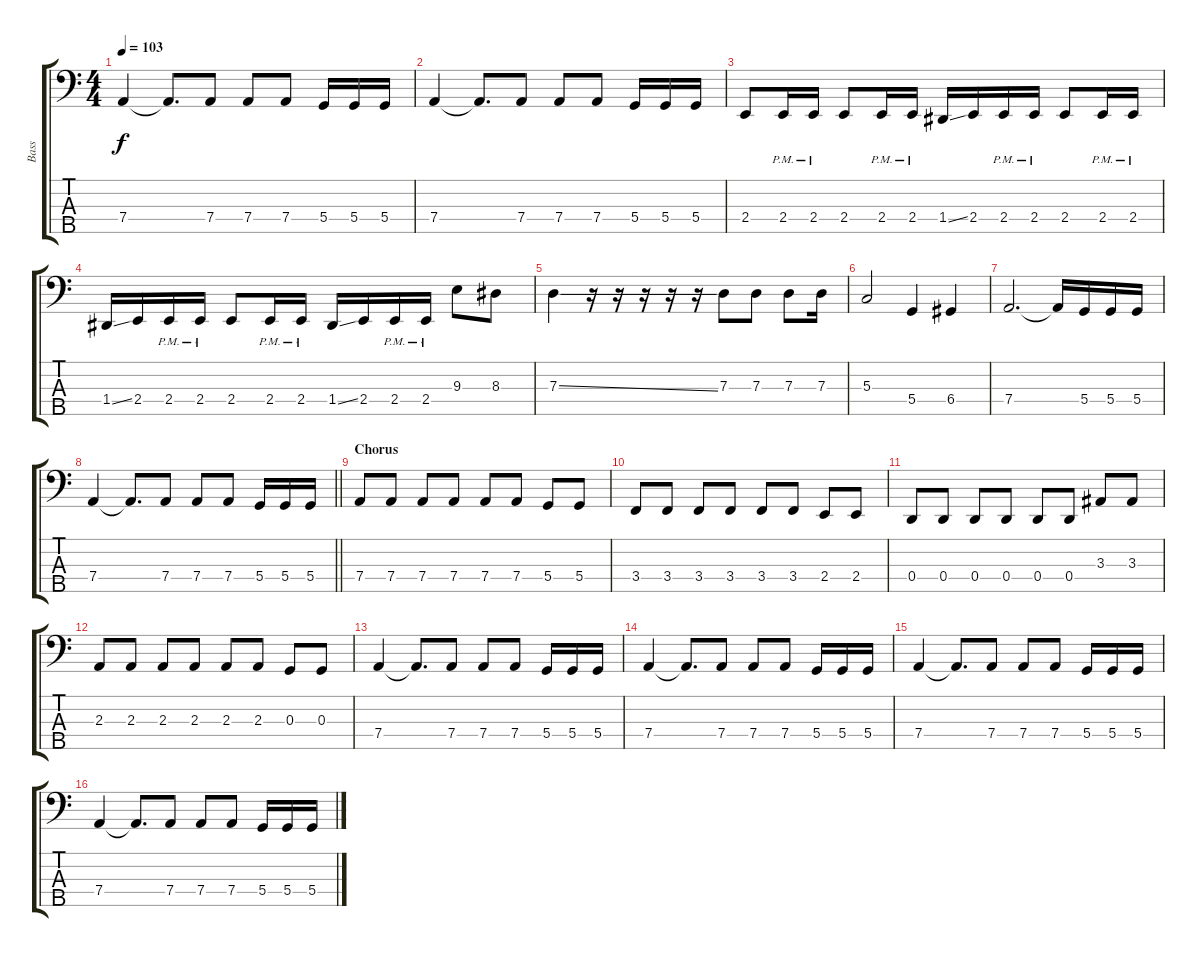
\track ("Bass" "Bass") {instrument electricbasspick}
\staff {score tabs}
\tuning (F2 C2 G1 D1 A0) {hide}
\ts (4 4)
\tempo 103
\clef f4
\ks c
7.4.4{dy f} 7.4{t}.8{d} 7.4.8 7.4.8 7.4.8 5.4.16 5.4.16 5.4.16 |
7.4.4 7.4{t}.8{d} 7.4.8 7.4.8 7.4.8 5.4.16 5.4.16 5.4.16 |
2.4.8 2.4{pm}.16 2.4{pm}.16 2.4.8 2.4{pm}.16 2.4{pm}.16 1.4{ss}.16 2.4.16 2.4{pm}.16 2.4{pm}.16 2.4.8 2.4{pm}.16 2.4{pm}.16 |
1.4{ss}.16 2.4.16 2.4{pm}.16 2.4{pm}.16 2.4.8 2.4{pm}.16 2.4{pm}.16 1.4{ss}.16 2.4.16 2.4{pm}.16 2.4{pm}.16 9.3.8 8.3.8 |
7.3{ss}.4 r.16 r.16 r.16 r.16 r.16 7.3.8 7.3.8 7.3.8 7.3.16 |
5.3.2 5.4.4 6.4.4 |
7.4.2{d} 7.4{t}.16 5.4.16 5.4.16 5.4.16 |
\barLineRight lightlight
7.4.4 7.4{t}.8{d} 7.4.8 7.4.8 7.4.8 5.4.16 5.4.16 5.4.16 |
\section ("" "Chorus")
7.4.8 7.4.8 7.4.8 7.4.8 7.4.8 7.4.8 5.4.8 5.4.8 |
3.4.8 3.4.8 3.4.8 3.4.8 3.4.8 3.4.8 2.4.8 2.4.8 |
0.4.8 0.4.8 0.4.8 0.4.8 0.4.8 0.4.8 3.3.8 3.3.8 |
2.3.8 2.3.8 2.3.8 2.3.8 2.3.8 2.3.8 0.3.8 0.3.8 |
7.4.4 7.4{t}.8{d} 7.4.8 7.4.8 7.4.8 5.4.16 5.4.16 5.4.16 |
7.4.4 7.4{t}.8{d} 7.4.8 7.4.8 7.4.8 5.4.16 5.4.16 5.4.16 |
7.4.4 7.4{t}.8{d} 7.4.8 7.4.8 7.4.8 5.4.16 5.4.16 5.4.16 |
7.4.4 7.4{t}.8{d} 7.4.8 7.4.8 7.4.8 5.4.16 5.4.16 5.4.16
